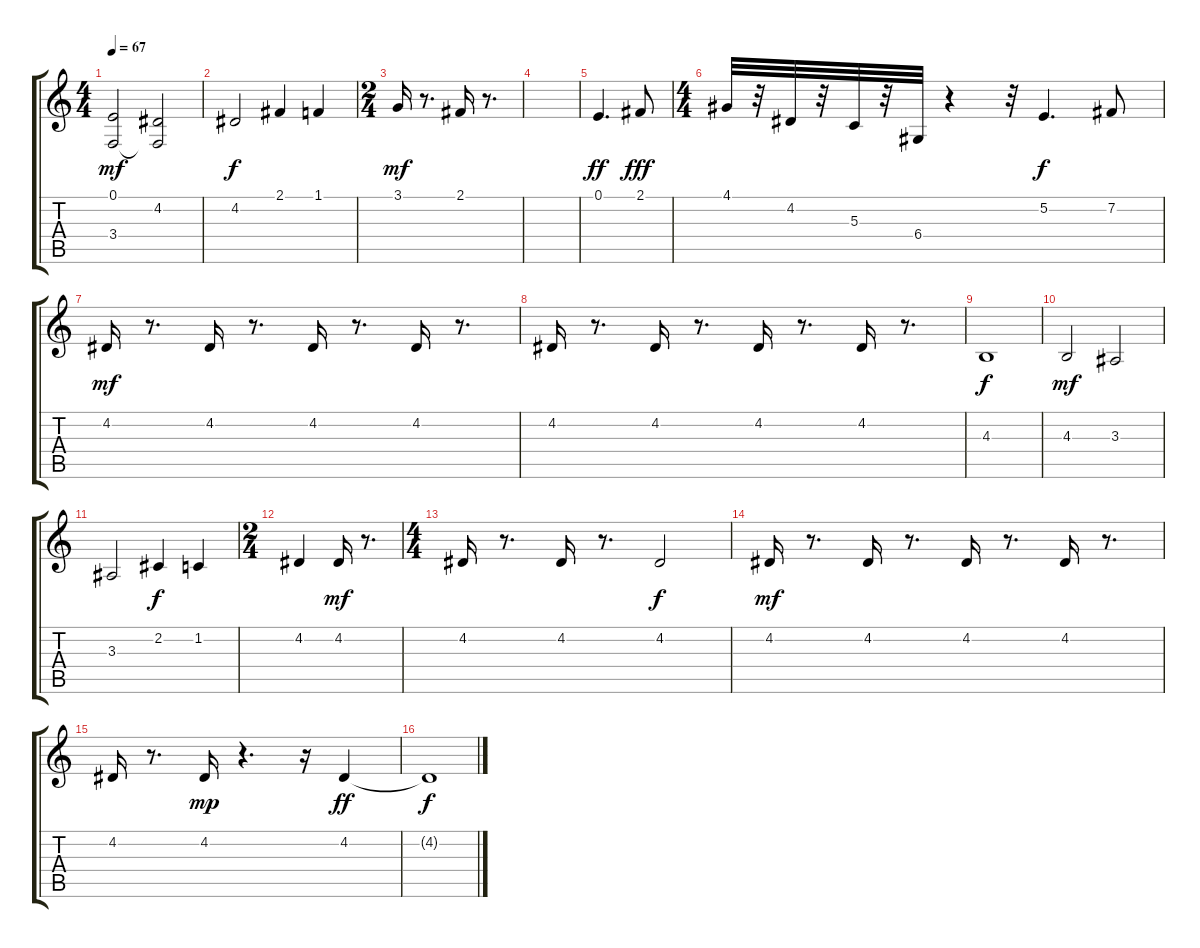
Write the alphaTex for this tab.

\track "" {instrument stringensemble1}
\staff {score tabs}
\tuning (E4 B3 G3 D3 A2 E2) {hide}
\ts (4 4)
\tempo 67
\clef g2
\ks c
(0.1 3.4).2{dy mf} (4.2 3.4{t}).2 |
4.2.2{dy f} 2.1.4 1.1.4 |
\ts (2 4)
3.1.16{dy mf} r.8{d} 2.1.16 r.8{d} |
|
0.1.4{d dy ff} 2.1.8{dy fff} |
\ts (4 4)
4.1.32 r.32 4.2.32 r.32 5.3.32 r.32 6.4.32 r.4 r.32 5.2.4{d dy f} 7.2.8 |
4.2.16{dy mf} r.8{d} 4.2.16 r.8{d} 4.2.16 r.8{d} 4.2.16 r.8{d} |
4.2.16 r.8{d} 4.2.16 r.8{d} 4.2.16 r.8{d} 4.2.16 r.8{d} |
4.3.1{dy f} |
4.3.2{dy mf} 3.3.2 |
3.3.2 2.2.4{dy f} 1.2.4 |
\ts (2 4)
4.2.4 4.2.16{dy mf} r.8{d} |
\ts (4 4)
4.2.16 r.8{d} 4.2.16 r.8{d} 4.2.2{dy f} |
4.2.16{dy mf} r.8{d} 4.2.16 r.8{d} 4.2.16 r.8{d} 4.2.16 r.8{d} |
4.2.16 r.8{d} 4.2.16{dy mp} r.4{d} r.16 4.2.4{dy ff} |
4.2{t}.1{dy f}
